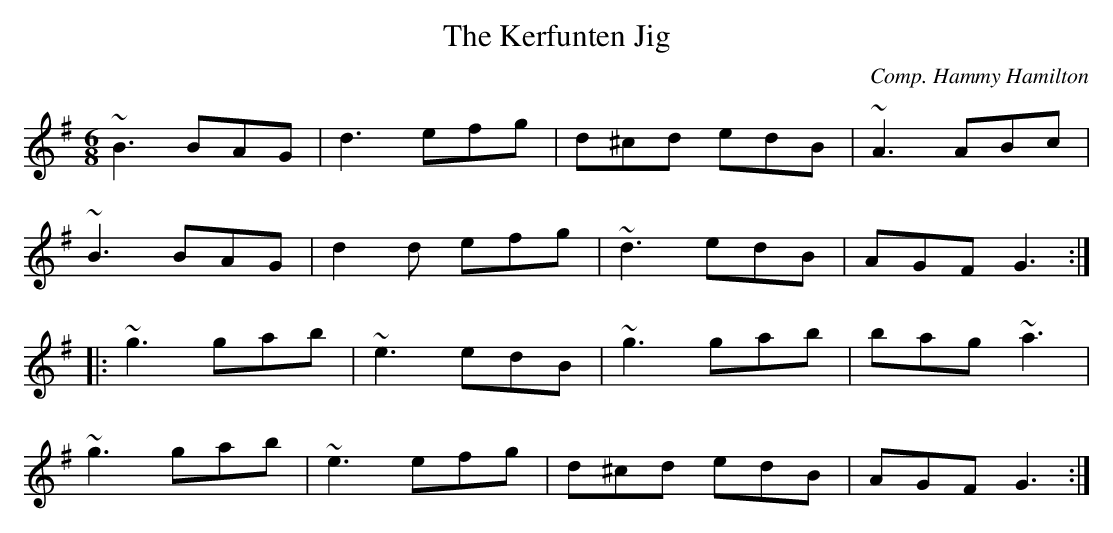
X:1
T:Kerfunten Jig, The
M:6/8
L:1/8
C:Comp. Hammy Hamilton
K:G
~B3 BAG|d3 efg|d^cd edB|~A3 ABc|!
~B3 BAG|d2d efg|~d3 edB|AGF G3:|!
|:~g3 gab|~e3 edB|~g3 gab|bag ~a3|!
~g3 gab|~e3 efg|d^cd edB|AGF G3:|]!
